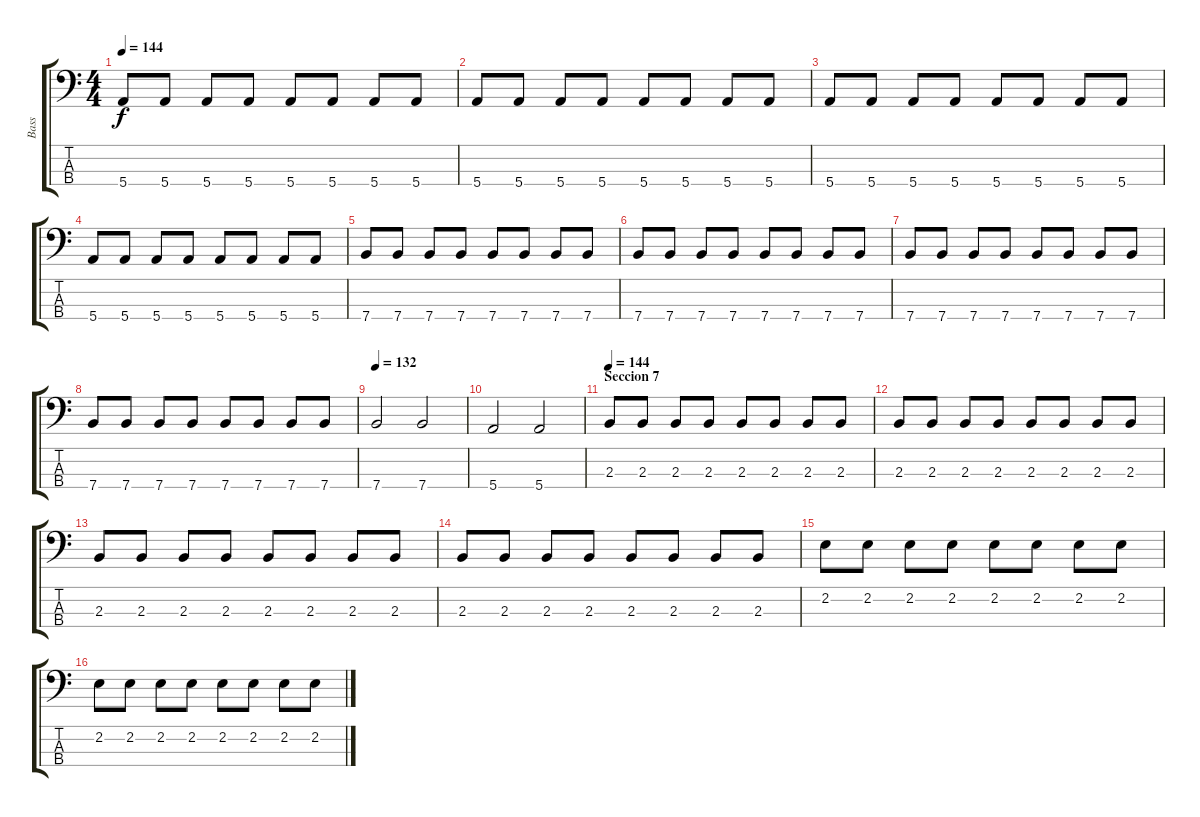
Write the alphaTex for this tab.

\track ("Bass" "Bass") {instrument electricbasspick}
\staff {score tabs}
\tuning (G2 D2 A1 E1) {hide}
\ts (4 4)
\tempo 144
\clef f4
\ks c
5.4.8{dy f} 5.4.8 5.4.8 5.4.8 5.4.8 5.4.8 5.4.8 5.4.8 |
5.4.8 5.4.8 5.4.8 5.4.8 5.4.8 5.4.8 5.4.8 5.4.8 |
5.4.8 5.4.8 5.4.8 5.4.8 5.4.8 5.4.8 5.4.8 5.4.8 |
5.4.8 5.4.8 5.4.8 5.4.8 5.4.8 5.4.8 5.4.8 5.4.8 |
7.4.8 7.4.8 7.4.8 7.4.8 7.4.8 7.4.8 7.4.8 7.4.8 |
7.4.8 7.4.8 7.4.8 7.4.8 7.4.8 7.4.8 7.4.8 7.4.8 |
7.4.8 7.4.8 7.4.8 7.4.8 7.4.8 7.4.8 7.4.8 7.4.8 |
7.4.8 7.4.8 7.4.8 7.4.8 7.4.8 7.4.8 7.4.8 7.4.8 |
\tempo 132
7.4.2 7.4.2 |
5.4.2 5.4.2 |
\section ("" "Seccion 7")
\tempo 144
2.3.8 2.3.8 2.3.8 2.3.8 2.3.8 2.3.8 2.3.8 2.3.8 |
2.3.8 2.3.8 2.3.8 2.3.8 2.3.8 2.3.8 2.3.8 2.3.8 |
2.3.8 2.3.8 2.3.8 2.3.8 2.3.8 2.3.8 2.3.8 2.3.8 |
2.3.8 2.3.8 2.3.8 2.3.8 2.3.8 2.3.8 2.3.8 2.3.8 |
2.2.8 2.2.8 2.2.8 2.2.8 2.2.8 2.2.8 2.2.8 2.2.8 |
2.2.8 2.2.8 2.2.8 2.2.8 2.2.8 2.2.8 2.2.8 2.2.8
